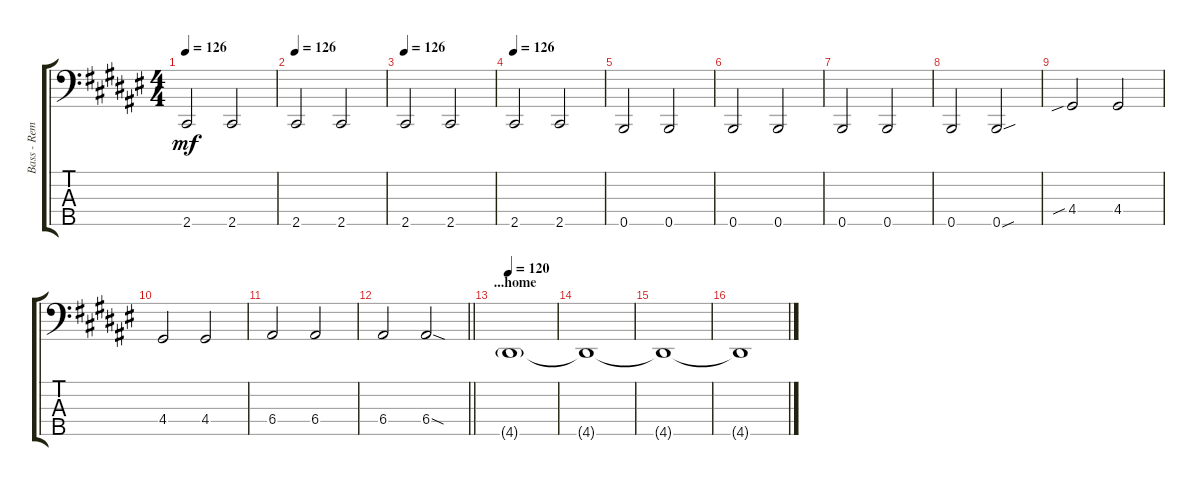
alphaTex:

\track ("Bass - Remko Tielemans" "Bass - Rem") {instrument electricbasspick}
\staff {score tabs}
\tuning (G2 D2 A1 E1 B0) {hide}
\ts (4 4)
\tempo 126
\clef f4
\ks d#minor
2.5.2{dy mf} 2.5.2 |
\tempo 126
2.5.2 2.5.2 |
\tempo 126
2.5.2 2.5.2 |
\tempo 126
2.5.2 2.5.2 |
0.5.2 0.5.2 |
0.5.2 0.5.2 |
0.5.2 0.5.2 |
0.5.2 0.5{sou}.2 |
4.4{sib}.2 4.4.2 |
4.4.2 4.4.2 |
6.4.2 6.4.2 |
\barLineRight lightlight
6.4.2 6.4{sod}.2 |
\section ("" "...home")
\tempo 120
4.5{g}.1 |
4.5{t}.1 |
4.5{t}.1 |
4.5{t}.1
